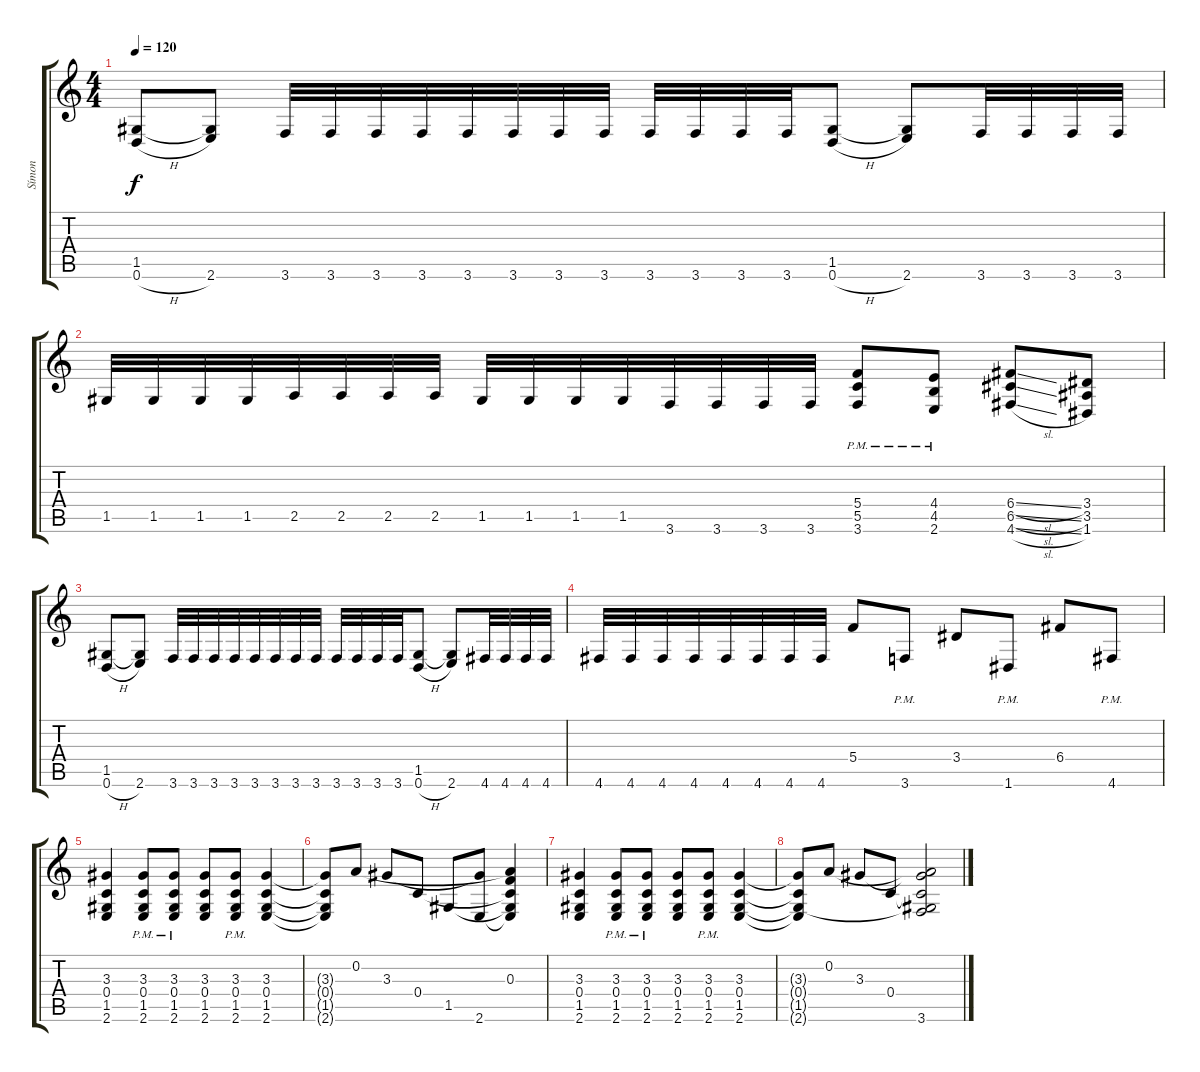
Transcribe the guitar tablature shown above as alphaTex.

\track ("Símon" "Símon") {instrument distortionguitar}
\staff {score tabs}
\tuning (D4 A3 F3 C3 G2 D2) {hide}
\ts (4 4)
\tempo 120
\clef g2
\ks c
(1.5 0.6{h}).8{dy f} (1.5{t} 2.6).8 3.6.32 3.6.32 3.6.32 3.6.32 3.6.32 3.6.32 3.6.32 3.6.32 3.6.32 3.6.32 3.6.32 3.6.32 (1.5 0.6{h}).8 (1.5{t} 2.6).8 3.6.32 3.6.32 3.6.32 3.6.32 |
1.5.32 1.5.32 1.5.32 1.5.32 2.5.32 2.5.32 2.5.32 2.5.32 1.5.32 1.5.32 1.5.32 1.5.32 3.6.32 3.6.32 3.6.32 3.6.32 (5.4{pm} 5.5{pm} 3.6{pm}).8 (4.4{pm} 4.5{pm} 2.6{pm}).8 (6.4{sl} 6.5{sl} 4.6{sl}).8 (3.4 3.5 1.6).8 |
(1.5 0.6{h}).8 (1.5{t} 2.6).8 3.6.32 3.6.32 3.6.32 3.6.32 3.6.32 3.6.32 3.6.32 3.6.32 3.6.32 3.6.32 3.6.32 3.6.32 (1.5 0.6{h}).8 (1.5{t} 2.6).8 4.6.32 4.6.32 4.6.32 4.6.32 |
4.6.32 4.6.32 4.6.32 4.6.32 4.6.32 4.6.32 4.6.32 4.6.32 5.4.8 3.6{pm}.8 3.4.8 1.6{pm}.8 6.4.8 4.6{pm}.8 |
(3.3 0.4 1.5 2.6).4 (3.3{pm} 0.4{pm} 1.5{pm} 2.6{pm}).8 (3.3{pm} 0.4{pm} 1.5{pm} 2.6{pm}).8 (3.3 0.4 1.5 2.6).8 (3.3{pm} 0.4{pm} 1.5{pm} 2.6{pm}).8 (3.3 0.4 1.5 2.6).4 |
(3.3{t} 0.4{t} 1.5{t} 2.6{t}).8 0.2.8 3.3.8 0.4.8 1.5.8 (3.3{t} 2.6).8 (0.2{t} 0.3 0.4{t} 1.5{t} 2.6{t}).4 |
(3.3 0.4 1.5 2.6).4 (3.3{pm} 0.4{pm} 1.5{pm} 2.6{pm}).8 (3.3{pm} 0.4{pm} 1.5{pm} 2.6{pm}).8 (3.3 0.4 1.5 2.6).8 (3.3{pm} 0.4{pm} 1.5{pm} 2.6{pm}).8 (3.3 0.4 1.5 2.6).4 |
(3.3{t} 0.4{t} 1.5{t} 2.6{t}).8 0.2.8 3.3.8 0.4.8 (0.2{t} 3.3{t} 0.4{t} 1.5{t} 3.6).2
